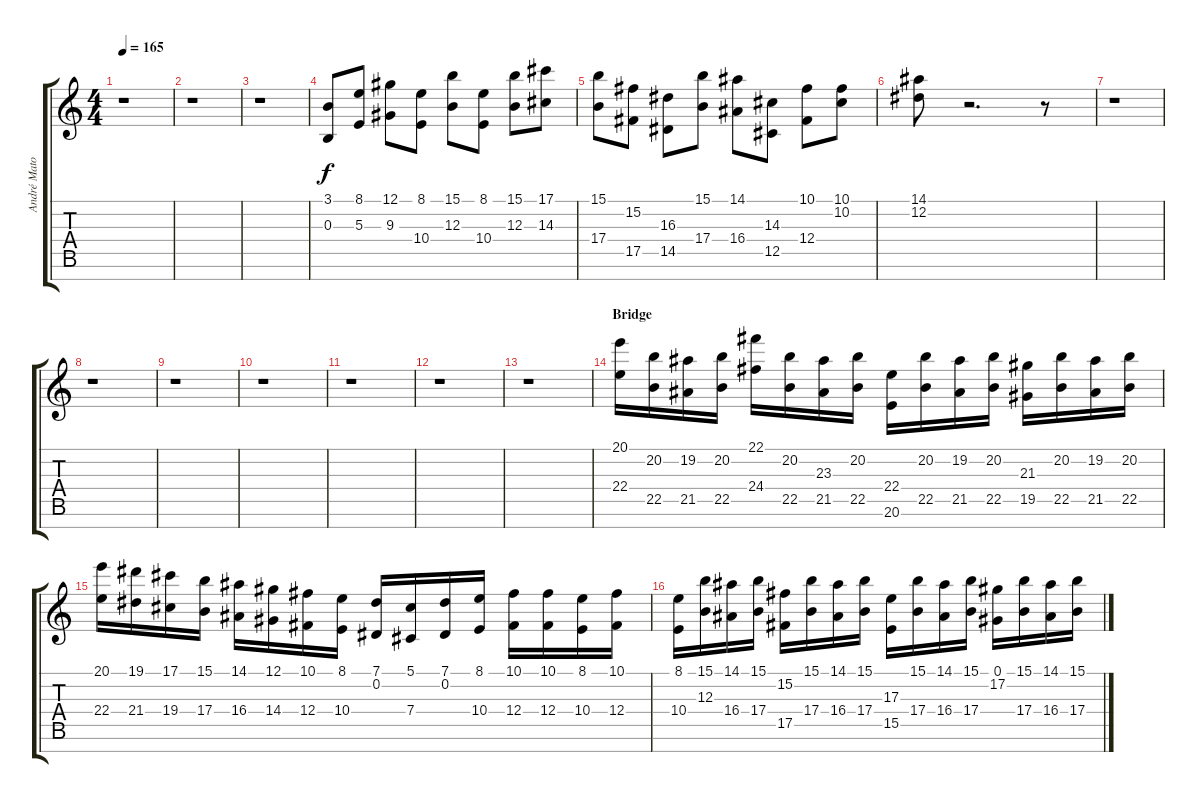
\track ("André Matos - String Ensemble 1" "André Mato") {instrument stringensemble1}
\staff {score tabs}
\tuning (Ab4 Eb4 B3 Gb3 Db3 Ab2 Eb2) {hide}
\ts (4 4)
\tempo 165
\clef g2
\ks c
r.1{dy f} |
r.1 |
r.1 |
(3.1 0.3).8 (8.1 5.3).8 (12.1 9.3).8 (8.1 10.4).8 (15.1 12.3).8 (8.1 10.4).8 (15.1 12.3).8 (17.1 14.3).8 |
(15.1 17.4).8 (15.2 17.5).8 (16.3 14.5).8 (15.1 17.4).8 (14.1 16.4).8 (14.3 12.5).8 (10.1 12.4).8 (10.1 10.2).8 |
(14.1 12.2).8 r.2{d} r.8 |
r.1 |
r.1 |
r.1 |
r.1 |
r.1 |
r.1 |
r.1 |
\section ("" "Bridge")
(20.1 22.4).16 (20.2 22.5).16 (19.2 21.5).16 (20.2 22.5).16 (22.1 24.4).16 (20.2 22.5).16 (23.3 21.5).16 (20.2 22.5).16 (22.4 20.6).16 (20.2 22.5).16 (19.2 21.5).16 (20.2 22.5).16 (21.3 19.5).16 (20.2 22.5).16 (19.2 21.5).16 (20.2 22.5).16 |
(20.1 22.4).16 (19.1 21.4).16 (17.1 19.4).16 (15.1 17.4).16 (14.1 16.4).16 (12.1 14.4).16 (10.1 12.4).16 (8.1 10.4).16 (7.1 0.2).16 (5.1 7.4).16 (7.1 0.2).16 (8.1 10.4).16 (10.1 12.4).16 (10.1 12.4).16 (8.1 10.4).16 (10.1 12.4).16 |
(8.1 10.4).16 (15.1 12.3).16 (14.1 16.4).16 (15.1 17.4).16 (15.2 17.5).16 (15.1 17.4).16 (14.1 16.4).16 (15.1 17.4).16 (17.3 15.5).16 (15.1 17.4).16 (14.1 16.4).16 (15.1 17.4).16 (0.1 17.2).16 (15.1 17.4).16 (14.1 16.4).16 (15.1 17.4).16
